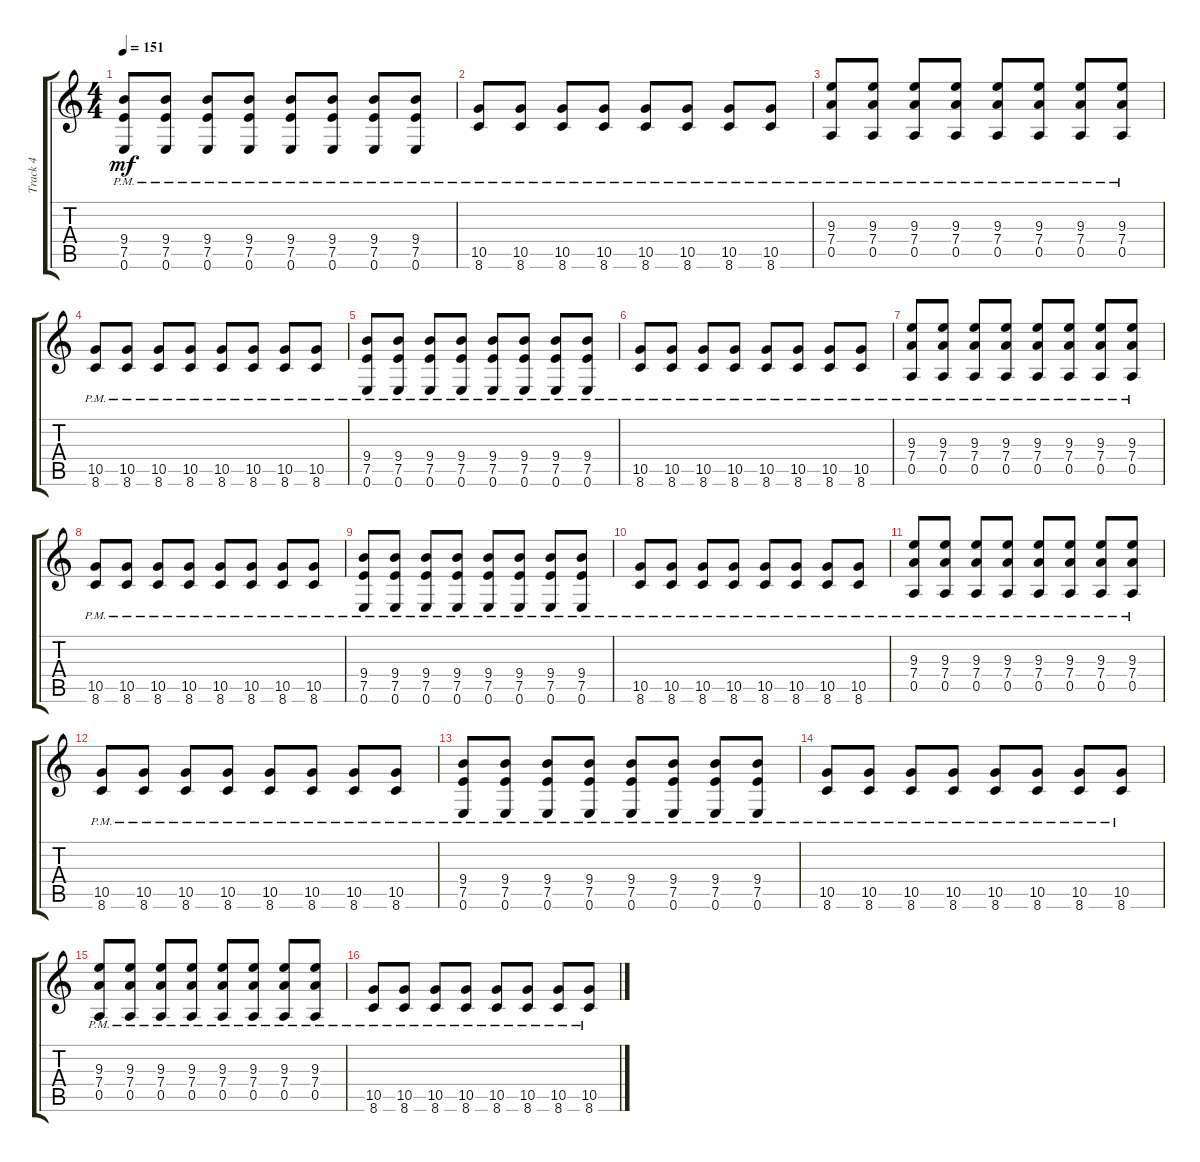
\track ("Track 4" "Track 4") {instrument overdrivenguitar}
\staff {score tabs}
\tuning (E4 B3 G3 D3 A2 E2) {hide}
\ts (4 4)
\tempo 151
\clef g2
\ks c
(9.4{pm} 7.5{pm} 0.6).8{dy mf} (9.4{pm} 7.5{pm} 0.6).8 (9.4{pm} 7.5{pm} 0.6).8 (9.4{pm} 7.5{pm} 0.6).8 (9.4{pm} 7.5{pm} 0.6).8 (9.4{pm} 7.5{pm} 0.6).8 (9.4{pm} 7.5{pm} 0.6).8 (9.4{pm} 7.5{pm} 0.6).8 |
(10.5{pm} 8.6).8 (10.5{pm} 8.6).8 (10.5{pm} 8.6).8 (10.5{pm} 8.6).8 (10.5{pm} 8.6).8 (10.5{pm} 8.6).8 (10.5{pm} 8.6).8 (10.5{pm} 8.6).8 |
(9.3 7.4{pm} 0.5{pm}).8 (9.3 7.4{pm} 0.5{pm}).8 (9.3 7.4{pm} 0.5{pm}).8 (9.3 7.4{pm} 0.5{pm}).8 (9.3 7.4{pm} 0.5{pm}).8 (9.3 7.4{pm} 0.5{pm}).8 (9.3 7.4{pm} 0.5{pm}).8 (9.3 7.4{pm} 0.5{pm}).8 |
(10.5{pm} 8.6).8 (10.5{pm} 8.6).8 (10.5{pm} 8.6).8 (10.5{pm} 8.6).8 (10.5{pm} 8.6).8 (10.5{pm} 8.6).8 (10.5{pm} 8.6).8 (10.5{pm} 8.6).8 |
(9.4{pm} 7.5{pm} 0.6).8 (9.4{pm} 7.5{pm} 0.6).8 (9.4{pm} 7.5{pm} 0.6).8 (9.4{pm} 7.5{pm} 0.6).8 (9.4{pm} 7.5{pm} 0.6).8 (9.4{pm} 7.5{pm} 0.6).8 (9.4{pm} 7.5{pm} 0.6).8 (9.4{pm} 7.5{pm} 0.6).8 |
(10.5{pm} 8.6).8 (10.5{pm} 8.6).8 (10.5{pm} 8.6).8 (10.5{pm} 8.6).8 (10.5{pm} 8.6).8 (10.5{pm} 8.6).8 (10.5{pm} 8.6).8 (10.5{pm} 8.6).8 |
(9.3 7.4{pm} 0.5{pm}).8 (9.3 7.4{pm} 0.5{pm}).8 (9.3 7.4{pm} 0.5{pm}).8 (9.3 7.4{pm} 0.5{pm}).8 (9.3 7.4{pm} 0.5{pm}).8 (9.3 7.4{pm} 0.5{pm}).8 (9.3 7.4{pm} 0.5{pm}).8 (9.3 7.4{pm} 0.5{pm}).8 |
(10.5{pm} 8.6).8 (10.5{pm} 8.6).8 (10.5{pm} 8.6).8 (10.5{pm} 8.6).8 (10.5{pm} 8.6).8 (10.5{pm} 8.6).8 (10.5{pm} 8.6).8 (10.5{pm} 8.6).8 |
(9.4{pm} 7.5{pm} 0.6).8 (9.4{pm} 7.5{pm} 0.6).8 (9.4{pm} 7.5{pm} 0.6).8 (9.4{pm} 7.5{pm} 0.6).8 (9.4{pm} 7.5{pm} 0.6).8 (9.4{pm} 7.5{pm} 0.6).8 (9.4{pm} 7.5{pm} 0.6).8 (9.4{pm} 7.5{pm} 0.6).8 |
(10.5{pm} 8.6).8 (10.5{pm} 8.6).8 (10.5{pm} 8.6).8 (10.5{pm} 8.6).8 (10.5{pm} 8.6).8 (10.5{pm} 8.6).8 (10.5{pm} 8.6).8 (10.5{pm} 8.6).8 |
(9.3 7.4{pm} 0.5{pm}).8 (9.3 7.4{pm} 0.5{pm}).8 (9.3 7.4{pm} 0.5{pm}).8 (9.3 7.4{pm} 0.5{pm}).8 (9.3 7.4{pm} 0.5{pm}).8 (9.3 7.4{pm} 0.5{pm}).8 (9.3 7.4{pm} 0.5{pm}).8 (9.3 7.4{pm} 0.5{pm}).8 |
(10.5{pm} 8.6).8 (10.5{pm} 8.6).8 (10.5{pm} 8.6).8 (10.5{pm} 8.6).8 (10.5{pm} 8.6).8 (10.5{pm} 8.6).8 (10.5{pm} 8.6).8 (10.5{pm} 8.6).8 |
(9.4{pm} 7.5{pm} 0.6).8 (9.4{pm} 7.5{pm} 0.6).8 (9.4{pm} 7.5{pm} 0.6).8 (9.4{pm} 7.5{pm} 0.6).8 (9.4{pm} 7.5{pm} 0.6).8 (9.4{pm} 7.5{pm} 0.6).8 (9.4{pm} 7.5{pm} 0.6).8 (9.4{pm} 7.5{pm} 0.6).8 |
(10.5{pm} 8.6).8 (10.5{pm} 8.6).8 (10.5{pm} 8.6).8 (10.5{pm} 8.6).8 (10.5{pm} 8.6).8 (10.5{pm} 8.6).8 (10.5{pm} 8.6).8 (10.5{pm} 8.6).8 |
(9.3 7.4{pm} 0.5{pm}).8 (9.3 7.4{pm} 0.5{pm}).8 (9.3 7.4{pm} 0.5{pm}).8 (9.3 7.4{pm} 0.5{pm}).8 (9.3 7.4{pm} 0.5{pm}).8 (9.3 7.4{pm} 0.5{pm}).8 (9.3 7.4{pm} 0.5{pm}).8 (9.3 7.4{pm} 0.5{pm}).8 |
(10.5{pm} 8.6).8 (10.5{pm} 8.6).8 (10.5{pm} 8.6).8 (10.5{pm} 8.6).8 (10.5{pm} 8.6).8 (10.5{pm} 8.6).8 (10.5{pm} 8.6).8 (10.5{pm} 8.6).8
